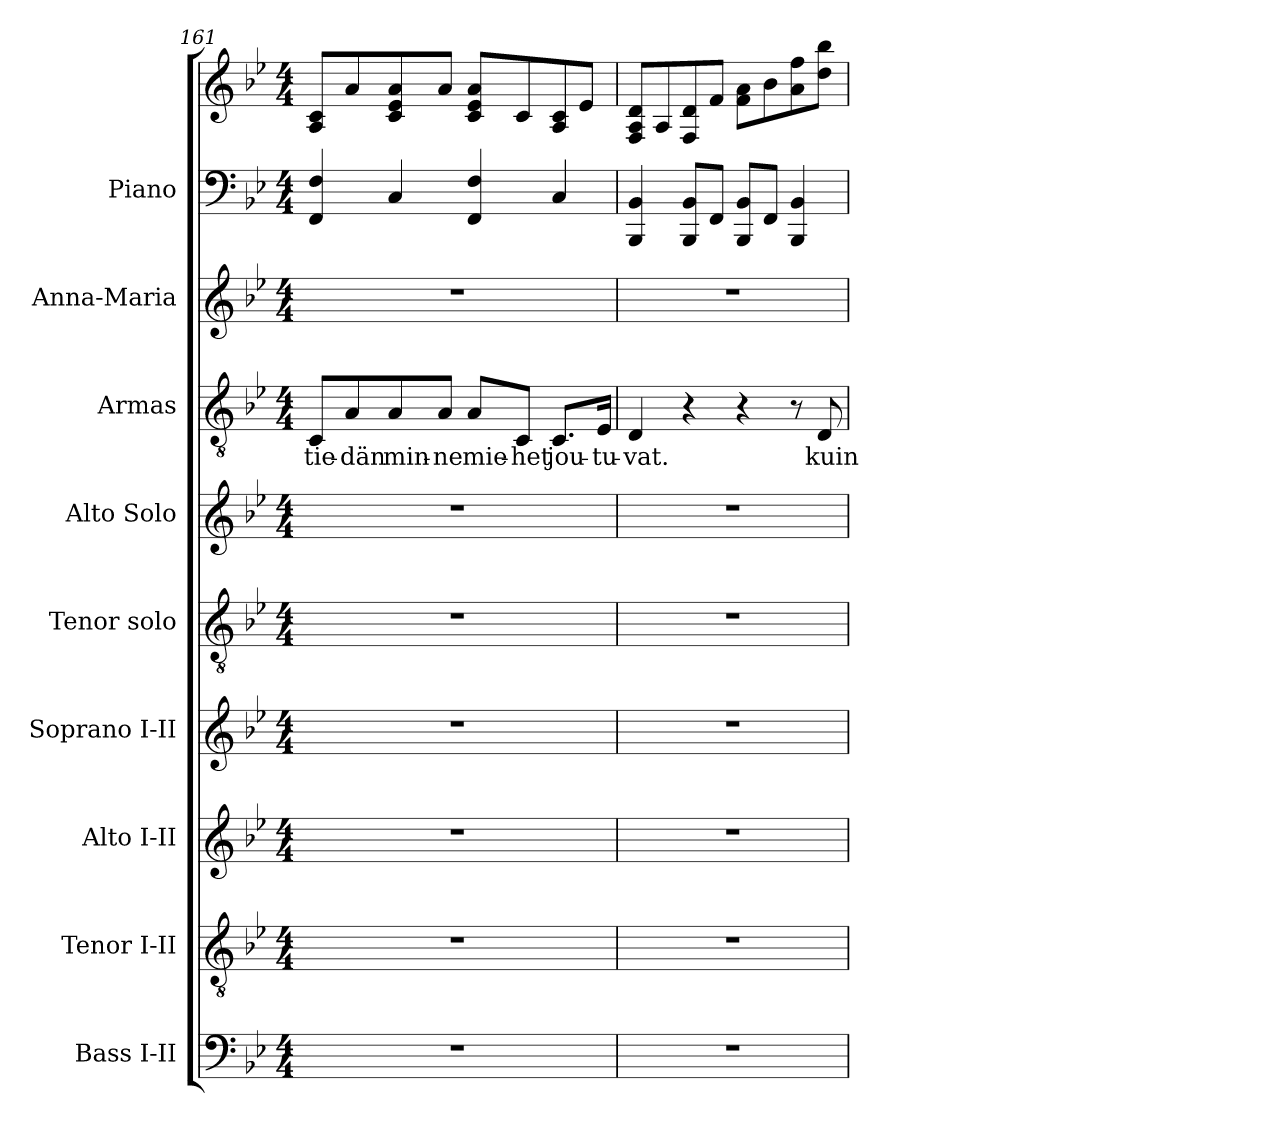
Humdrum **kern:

**kern	**kern	**kern	**kern	**kern	**kern	**kern	**text	**kern	**kern	**kern
*part9	*part8	*part7	*part6	*part5	*part4	*part3	*part3	*part2	*part1	*part1
*staff10	*staff9	*staff8	*staff7	*staff6	*staff5	*staff4	*staff4	*staff3	*staff2	*staff1
*I"Bass I-II	*I"Tenor I-II	*I"Alto I-II	*I"Soprano I-II	*I"Tenor solo	*I"Alto Solo	*I"Armas	*	*I"Anna-Maria	*I"Piano	*
*I'B.	*I'T.	*I'A.	*I'S.	*I'T. Solo	*I'A. Solo	*I'Armas	*	*I'A-M	*I'Pno.	*
*clefF4	*clefGv2	*clefG2	*clefG2	*clefGv2	*clefG2	*clefGv2	*	*clefG2	*clefF4	*clefG2
*	*ITrd7c12	*	*	*ITrd7c12	*	*ITrd7c12	*	*	*	*
*k[b-e-]	*k[b-e-]	*k[b-e-]	*k[b-e-]	*k[b-e-]	*k[b-e-]	*k[b-e-]	*	*k[b-e-]	*k[b-e-]	*k[b-e-]
*B-:	*B-:	*B-:	*B-:	*B-:	*B-:	*B-:	*	*B-:	*B-:	*B-:
*M4/4	*M4/4	*M4/4	*M4/4	*M4/4	*M4/4	*M4/4	*	*M4/4	*M4/4	*M4/4
=161	=161	=161	=161	=161	=161	=161	=161	=161	=161	=161
!	!	!	!	!	!	!	!LO:LY:b:color=#000000	!	!	!
1r	1r	1r	1r	1r	1r	8CCi/L	tie-	1r	4FFi/ 4Fi	8Ai/ 8ciL
!	!	!	!	!	!	!	!LO:LY:b:color=#000000	!	!	!
.	.	.	.	.	.	8AAi/	-dän	.	.	8ai/
!	!	!	!	!	!	!	!LO:LY:b:color=#000000	!	!	!
.	.	.	.	.	.	8AAi/	min-	.	4Ci/	8ci/ 8e-i 8ai
!	!	!	!	!	!	!	!LO:LY:b:color=#000000	!	!	!
.	.	.	.	.	.	8AAi/J	-ne	.	.	8ai/J
!	!	!	!	!	!	!	!LO:LY:b:color=#000000	!	!	!
.	.	.	.	.	.	8AAi/L	mie-	.	4FFi/ 4Fi	8ci/ 8e-i 8aiL
!	!	!	!	!	!	!	!LO:LY:b:color=#000000	!	!	!
.	.	.	.	.	.	8CCi/J	-het	.	.	8ci/
!	!	!	!	!	!	!	!LO:LY:b:color=#000000	!	!	!
.	.	.	.	.	.	8.CCi/L	jou-	.	4Ci/	8Ai/ 8ci
.	.	.	.	.	.	.	.	.	.	8e-i/J
!	!	!	!	!	!	!	!LO:LY:b:color=#000000	!	!	!
.	.	.	.	.	.	16EE-i/Jk	-tu-	.	.	.
!!LO:PB:g=z
=162	=162	=162	=162	=162	=162	=162	=162	=162	=162	=162
!	!	!	!	!	!	!	!LO:LY:b:color=#000000	!	!	!
1r	1r	1r	1r	1r	1r	4DDi/	-vat.	1r	4BBB-i/ 4BB-i	8Fi/ 8Ai 8diL
.	.	.	.	.	.	.	.	.	.	8Ai/
.	.	.	.	.	.	4r	.	.	8BBB-i/ 8BB-iL	8Fi/ 8di
.	.	.	.	.	.	.	.	.	8FFi/J	8fi/J
.	.	.	.	.	.	4r	.	.	8BBB-i/ 8BB-iL	8fi\ 8aiL
.	.	.	.	.	.	.	.	.	8FFi/J	8b-i\
.	.	.	.	.	.	8r	.	.	4BBB-i/ 4BB-i	8ai\ 8ffi
!	!	!	!	!	!	!	!LO:LY:b:color=#000000	!	!	!
.	.	.	.	.	.	8DDi/	kuin	.	.	8ddi\ 8bb-iJ
=	=	=	=	=	=	=	=	=	=	=
*-	*-	*-	*-	*-	*-	*-	*-	*-	*-	*-
